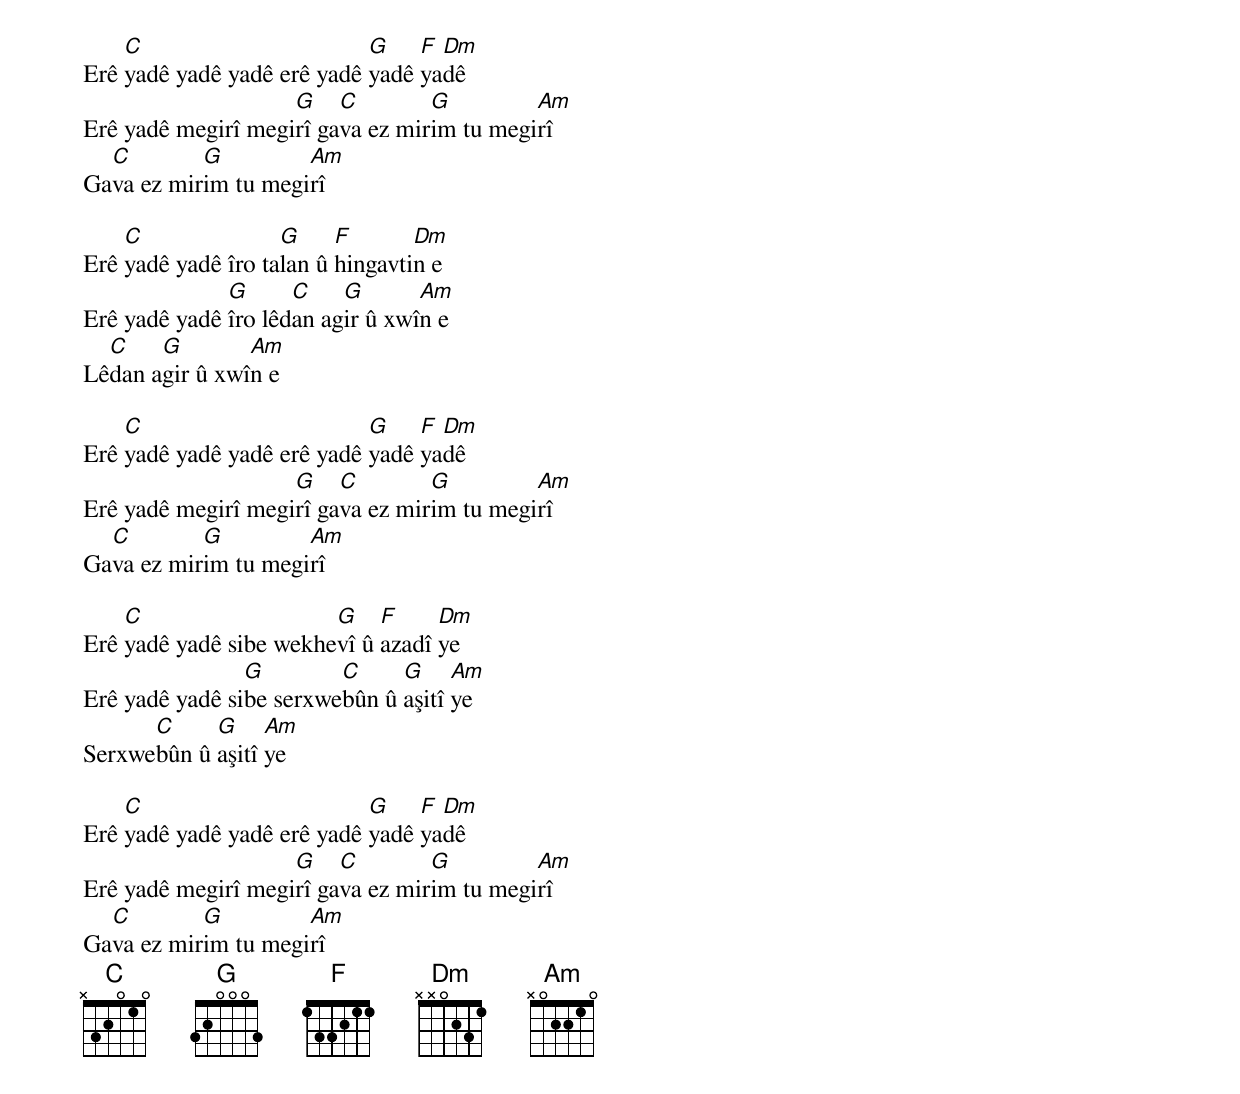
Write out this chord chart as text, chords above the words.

    C                       G    F Dm
Erê yadê yadê yadê erê yadê yadê yadê
                    G    C        G         Am
Erê yadê megirî megirî gava ez mirim tu megirî
  C        G         Am
Gava ez mirim tu megirî

    C               G     F       Dm
Erê yadê yadê îro talan û hingavtin e
              G      C    G       Am
Erê yadê yadê îro lêdan agir û xwîn e
  C    G        Am
Lêdan agir û xwîn e

    C                       G    F Dm
Erê yadê yadê yadê erê yadê yadê yadê
                    G    C        G         Am
Erê yadê megirî megirî gava ez mirim tu megirî
  C        G         Am
Gava ez mirim tu megirî

    C                   G    F     Dm
Erê yadê yadê sibe wekhevî û azadî ye
                G        C     G     Am
Erê yadê yadê sibe serxwebûn û aşitî ye
      C     G     Am
Serxwebûn û aşitî ye

    C                       G    F Dm
Erê yadê yadê yadê erê yadê yadê yadê
                    G    C        G         Am
Erê yadê megirî megirî gava ez mirim tu megirî
  C        G         Am
Gava ez mirim tu megirî
